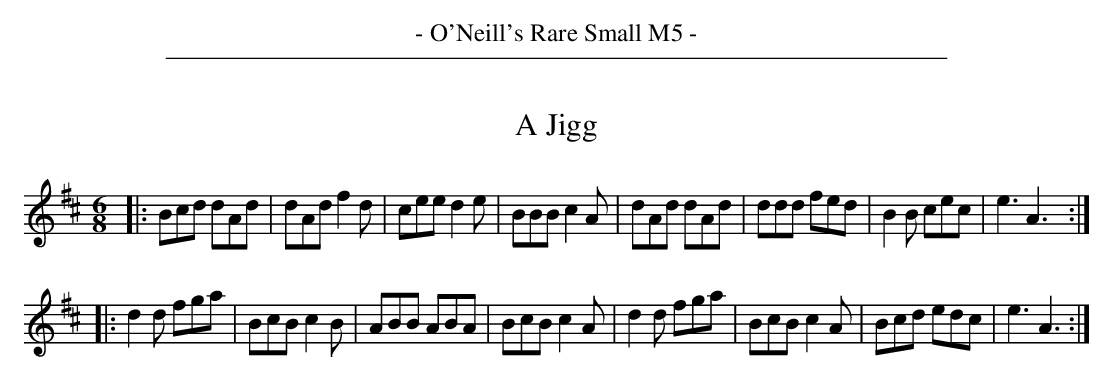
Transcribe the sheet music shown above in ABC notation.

X:1
T: A Jigg
M: 6/8
L: 1/8
K: D
|: Bcd dAd | dAd f2d | cee d2e | BBB c2A | dAd dAd | ddd fed | B2B cec | e3 A3 :|
|: d2d fga | BcB c2B | ABB ABA | BcB c2A | d2d fga | BcB c2A | Bcd edc | e3 A3 :|
